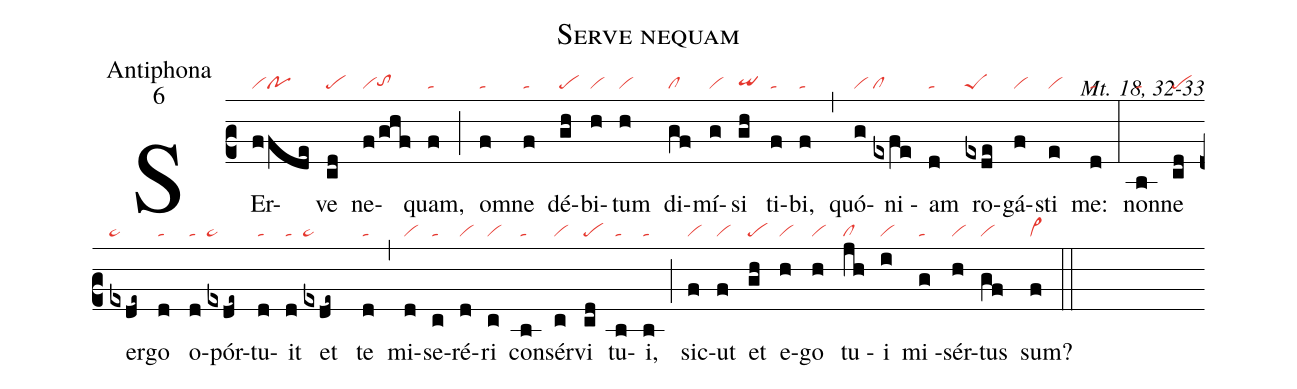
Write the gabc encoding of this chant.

name:Serve nequam;
office-part:Antiphona;
mode:6;
commentary:Mt. 18, 32-33;
nabc-lines:1;
%%
(c2)
SEr(ffde|vipo)ve(cd|pe) ne(f/ghf|vitohg)quam,(f|ta) (;)
o(f|ta)mne(f|ta) dé(gh|pe)bi(h|vi)tum(h|vi) di(gf|cl)mí(g|vi)si(gh|qihg) ti(f|ta)bi,(f|ta) (,)
quó(g|vi)ni (exfe|cl)am(d|ta) ro(exde|peS)gá(f|vi)sti(e|vi) me:(d|ta) (:)
non(b|ta)ne (cd|pe) er(exde~|ta>)go(d|ta) o(d|ta)pór(exde~|ta>)tu(d|ta)it(d|ta) et (exde~|ta>) te(d|ta) (,)
mi(d|vi)se(c|ta)ré(d|vi)ri(c|vi) con(b|ta)sér(c|vi)vi(cd|pe) tu(b|ta)i,(b|ta) (;)
sic(f|vi)ut(f|vi) et(gh|pe) e(h|vi)go(h|vi) tu (jh|cl)i(i|vi) mi (g|ta)sér(h|vi)tus(gf|vi) sum?(f|vi>) (::)
